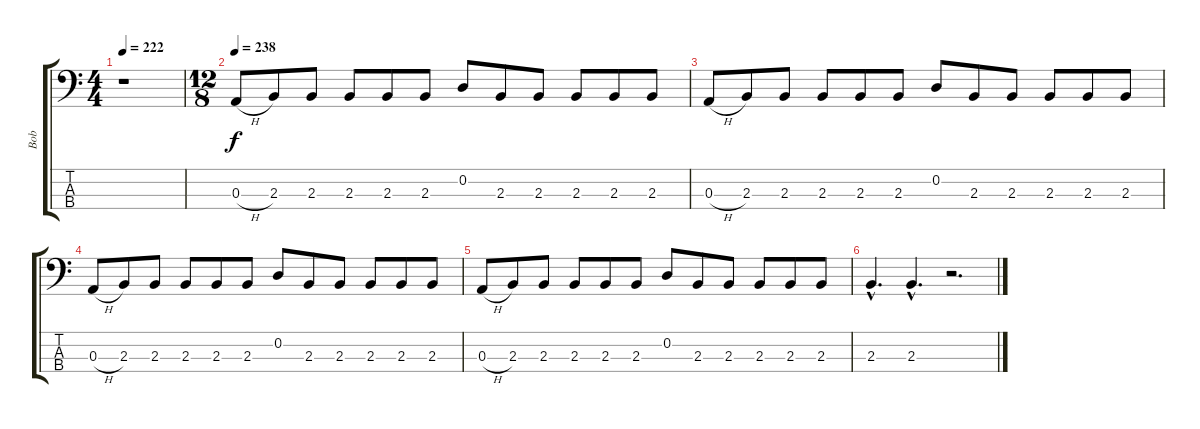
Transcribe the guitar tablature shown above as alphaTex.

\track ("Bob" "Bob") {instrument electricbassfinger}
\staff {score tabs}
\tuning (G2 D2 A1 E1) {hide}
\ts (4 4)
\tempo 222
\clef f4
\ks c
r.1{dy f} |
\ts (12 8)
\tempo 238
0.3{h}.8 2.3.8 2.3.8 2.3.8 2.3.8 2.3.8 0.2.8 2.3.8 2.3.8 2.3.8 2.3.8 2.3.8 |
0.3{h}.8 2.3.8 2.3.8 2.3.8 2.3.8 2.3.8 0.2.8 2.3.8 2.3.8 2.3.8 2.3.8 2.3.8 |
0.3{h}.8 2.3.8 2.3.8 2.3.8 2.3.8 2.3.8 0.2.8 2.3.8 2.3.8 2.3.8 2.3.8 2.3.8 |
0.3{h}.8 2.3.8 2.3.8 2.3.8 2.3.8 2.3.8 0.2.8 2.3.8 2.3.8 2.3.8 2.3.8 2.3.8 |
2.3{hac}.4{d} 2.3{hac}.4{d} r.2{d}
